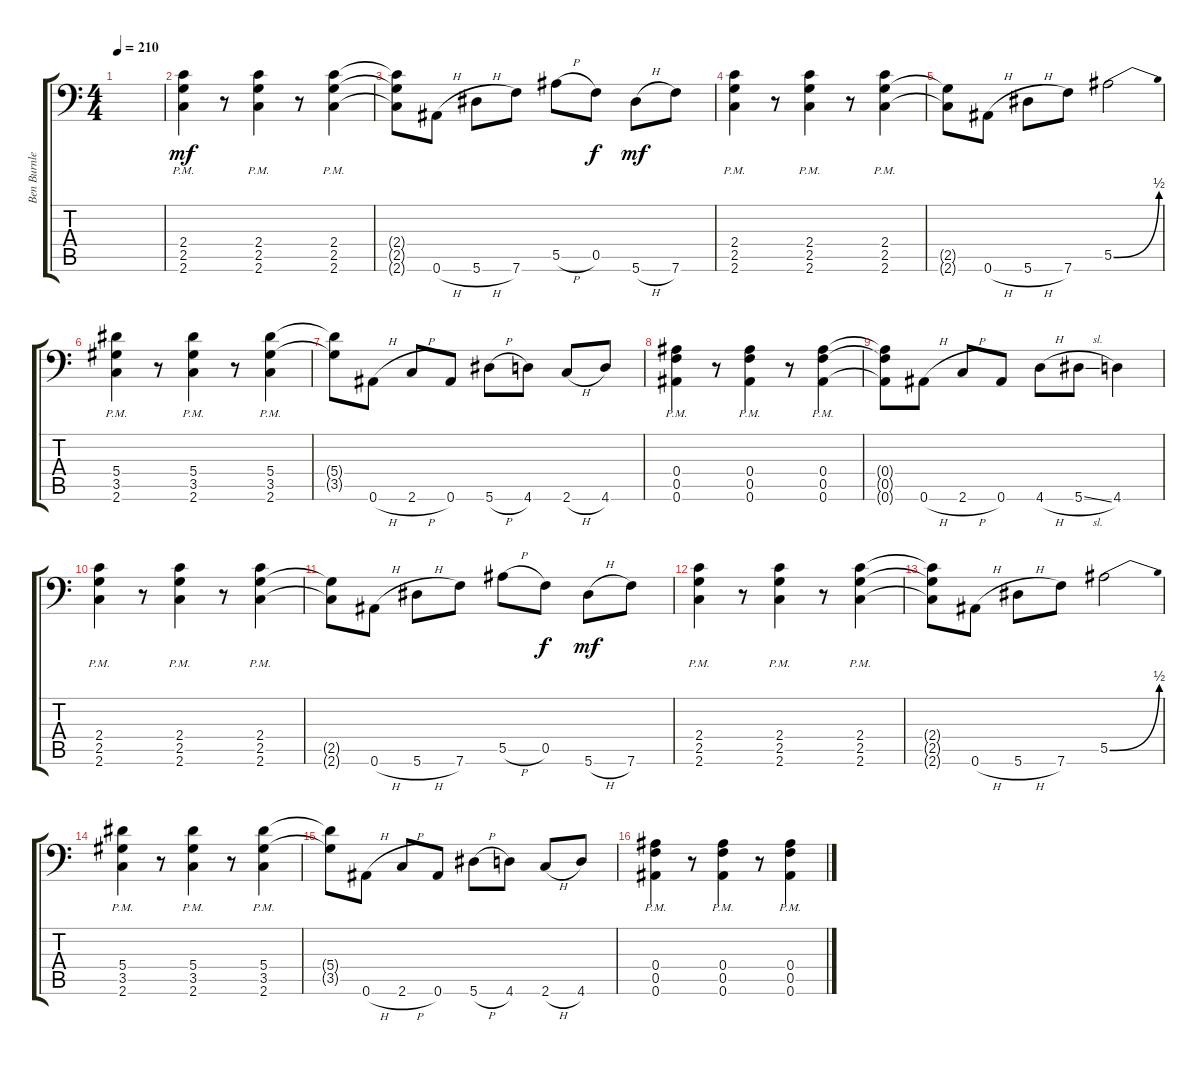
\track ("Ben Burnley" "Ben Burnle") {instrument distortionguitar}
\staff {score tabs}
\tuning (C4 G3 Eb3 Bb2 F2 Bb1) {hide}
\ts (4 4)
\tempo 210
\clef f4
\ks c
|
(2.4{pm} 2.5{pm} 2.6{pm}).4{dy mf} r.8 (2.4{pm} 2.5{pm} 2.6{pm}).4 r.8 (2.4{pm} 2.5{pm} 2.6{pm}).4 |
(2.4{t} 2.5{t} 2.6{t}).8 0.6{h}.8 5.6{h}.8 7.6.8 5.5{h}.8 0.5.8{dy f} 5.6{h}.8{dy mf} 7.6.8 |
(2.4{pm} 2.5{pm} 2.6{pm}).4 r.8 (2.4{pm} 2.5{pm} 2.6{pm}).4 r.8 (2.4{pm} 2.5{pm} 2.6{pm}).4 |
(2.5{t} 2.6{t}).8 0.6{h}.8 5.6{h}.8 7.6.8 5.5{be (bend 0 0 60 2)}.2 |
(5.4{pm} 3.5{pm} 2.6{pm}).4 r.8 (5.4{pm} 3.5{pm} 2.6{pm}).4 r.8 (5.4{pm} 3.5{pm} 2.6{pm}).4 |
(5.4{t} 3.5{t}).8 0.6{h}.8 2.6{h}.8 0.6.8 5.6{h}.8 4.6.8 2.6{h}.8 4.6.8 |
(0.4{pm} 0.5{pm} 0.6{pm}).4 r.8 (0.4{pm} 0.5{pm} 0.6{pm}).4 r.8 (0.4{pm} 0.5{pm} 0.6{pm}).4 |
(0.4{t} 0.5{t} 0.6{t}).8 0.6{h}.8 2.6{h}.8 0.6.8 4.6{h}.8 5.6{sl}.8 4.6.4 |
(2.4{pm} 2.5{pm} 2.6{pm}).4 r.8 (2.4{pm} 2.5{pm} 2.6{pm}).4 r.8 (2.4{pm} 2.5{pm} 2.6{pm}).4 |
(2.5{t} 2.6{t}).8 0.6{h}.8 5.6{h}.8 7.6.8 5.5{h}.8 0.5.8{dy f} 5.6{h}.8{dy mf} 7.6.8 |
(2.4{pm} 2.5{pm} 2.6{pm}).4 r.8 (2.4{pm} 2.5{pm} 2.6{pm}).4 r.8 (2.4{pm} 2.5{pm} 2.6{pm}).4 |
(2.4{t} 2.5{t} 2.6{t}).8 0.6{h}.8 5.6{h}.8 7.6.8 5.5{be (bend 0 0 60 2)}.2 |
(5.4{pm} 3.5{pm} 2.6{pm}).4 r.8 (5.4{pm} 3.5{pm} 2.6{pm}).4 r.8 (5.4{pm} 3.5{pm} 2.6{pm}).4 |
(5.4{t} 3.5{t}).8 0.6{h}.8 2.6{h}.8 0.6.8 5.6{h}.8 4.6.8 2.6{h}.8 4.6.8 |
(0.4{pm} 0.5{pm} 0.6{pm}).4 r.8 (0.4{pm} 0.5{pm} 0.6{pm}).4 r.8 (0.4{pm} 0.5{pm} 0.6{pm}).4
